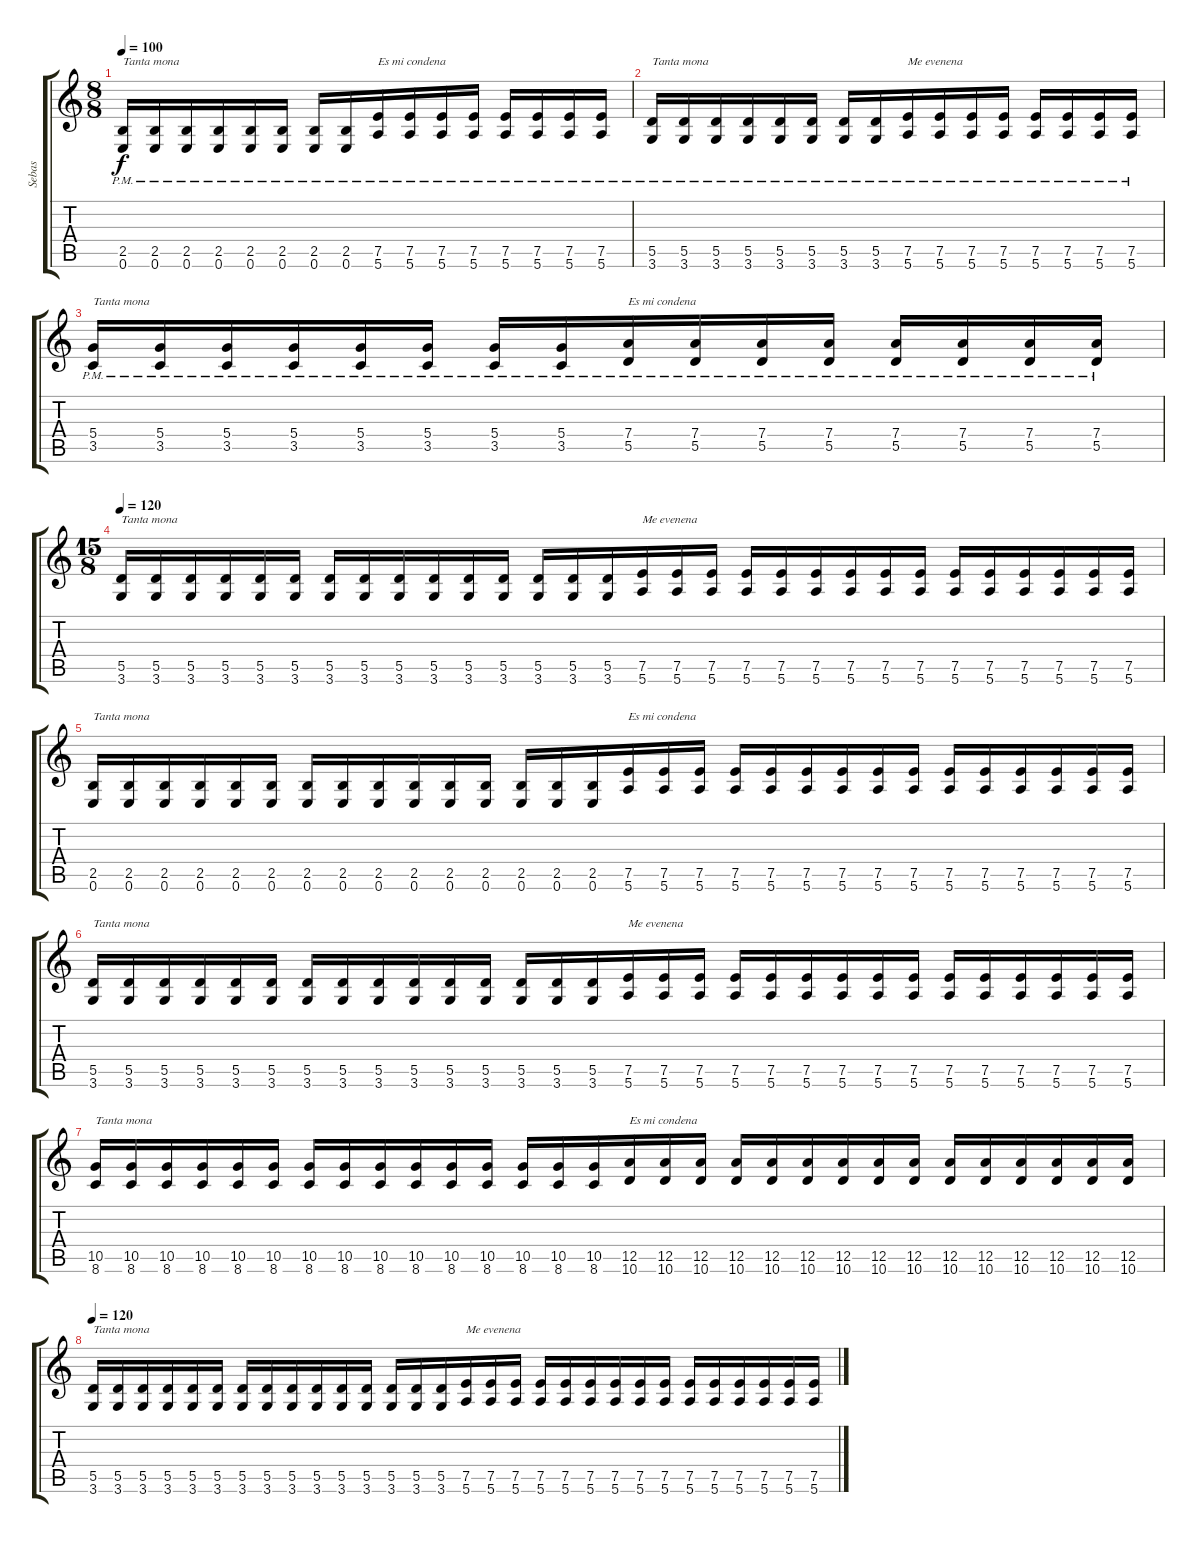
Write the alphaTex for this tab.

\track ("Sebas" "Sebas") {instrument distortionguitar}
\staff {score tabs}
\tuning (E4 B3 G3 D3 A2 E2) {hide}
\ts (8 8)
\tempo 100
\clef g2
\ks c
(2.5{pm} 0.6{pm}).16{txt "Tanta mona" dy f} (2.5{pm} 0.6{pm}).16 (2.5{pm} 0.6{pm}).16 (2.5{pm} 0.6{pm}).16 (2.5{pm} 0.6{pm}).16 (2.5{pm} 0.6{pm}).16 (2.5{pm} 0.6{pm}).16 (2.5{pm} 0.6{pm}).16 (7.5{pm} 5.6{pm}).16{txt "Es mi condena"} (7.5{pm} 5.6{pm}).16 (7.5{pm} 5.6{pm}).16 (7.5{pm} 5.6{pm}).16 (7.5{pm} 5.6{pm}).16 (7.5{pm} 5.6{pm}).16 (7.5{pm} 5.6{pm}).16 (7.5{pm} 5.6{pm}).16 |
(5.5{pm} 3.6{pm}).16{txt "Tanta mona"} (5.5{pm} 3.6{pm}).16 (5.5{pm} 3.6{pm}).16 (5.5{pm} 3.6{pm}).16 (5.5{pm} 3.6{pm}).16 (5.5{pm} 3.6{pm}).16 (5.5{pm} 3.6{pm}).16 (5.5{pm} 3.6{pm}).16 (7.5{pm} 5.6{pm}).16{txt "Me evenena"} (7.5{pm} 5.6{pm}).16 (7.5{pm} 5.6{pm}).16 (7.5{pm} 5.6{pm}).16 (7.5{pm} 5.6{pm}).16 (7.5{pm} 5.6{pm}).16 (7.5{pm} 5.6{pm}).16 (7.5{pm} 5.6{pm}).16 |
(5.4{pm} 3.5{pm}).16{txt "Tanta mona"} (5.4{pm} 3.5{pm}).16 (5.4{pm} 3.5{pm}).16 (5.4{pm} 3.5{pm}).16 (5.4{pm} 3.5{pm}).16 (5.4{pm} 3.5{pm}).16 (5.4{pm} 3.5{pm}).16 (5.4{pm} 3.5{pm}).16 (7.4{pm} 5.5{pm}).16{txt "Es mi condena"} (7.4{pm} 5.5{pm}).16 (7.4{pm} 5.5{pm}).16 (7.4{pm} 5.5{pm}).16 (7.4{pm} 5.5{pm}).16 (7.4{pm} 5.5{pm}).16 (7.4{pm} 5.5{pm}).16 (7.4{pm} 5.5{pm}).16 |
\ts (15 8)
\tempo 120
(5.5 3.6).16{txt "Tanta mona"} (5.5 3.6).16 (5.5 3.6).16 (5.5 3.6).16 (5.5 3.6).16 (5.5 3.6).16 (5.5 3.6).16 (5.5 3.6).16 (5.5 3.6).16 (5.5 3.6).16 (5.5 3.6).16 (5.5 3.6).16 (5.5 3.6).16 (5.5 3.6).16 (5.5 3.6).16 (7.5 5.6).16{txt "Me evenena"} (7.5 5.6).16 (7.5 5.6).16 (7.5 5.6).16 (7.5 5.6).16 (7.5 5.6).16 (7.5 5.6).16 (7.5 5.6).16 (7.5 5.6).16 (7.5 5.6).16 (7.5 5.6).16 (7.5 5.6).16 (7.5 5.6).16 (7.5 5.6).16 (7.5 5.6).16 |
(2.5 0.6).16{txt "Tanta mona"} (2.5 0.6).16 (2.5 0.6).16 (2.5 0.6).16 (2.5 0.6).16 (2.5 0.6).16 (2.5 0.6).16 (2.5 0.6).16 (2.5 0.6).16 (2.5 0.6).16 (2.5 0.6).16 (2.5 0.6).16 (2.5 0.6).16 (2.5 0.6).16 (2.5 0.6).16 (7.5 5.6).16{txt "Es mi condena"} (7.5 5.6).16 (7.5 5.6).16 (7.5 5.6).16 (7.5 5.6).16 (7.5 5.6).16 (7.5 5.6).16 (7.5 5.6).16 (7.5 5.6).16 (7.5 5.6).16 (7.5 5.6).16 (7.5 5.6).16 (7.5 5.6).16 (7.5 5.6).16 (7.5 5.6).16 |
(5.5 3.6).16{txt "Tanta mona"} (5.5 3.6).16 (5.5 3.6).16 (5.5 3.6).16 (5.5 3.6).16 (5.5 3.6).16 (5.5 3.6).16 (5.5 3.6).16 (5.5 3.6).16 (5.5 3.6).16 (5.5 3.6).16 (5.5 3.6).16 (5.5 3.6).16 (5.5 3.6).16 (5.5 3.6).16 (7.5 5.6).16{txt "Me evenena"} (7.5 5.6).16 (7.5 5.6).16 (7.5 5.6).16 (7.5 5.6).16 (7.5 5.6).16 (7.5 5.6).16 (7.5 5.6).16 (7.5 5.6).16 (7.5 5.6).16 (7.5 5.6).16 (7.5 5.6).16 (7.5 5.6).16 (7.5 5.6).16 (7.5 5.6).16 |
(10.5 8.6).16{txt "Tanta mona"} (10.5 8.6).16 (10.5 8.6).16 (10.5 8.6).16 (10.5 8.6).16 (10.5 8.6).16 (10.5 8.6).16 (10.5 8.6).16 (10.5 8.6).16 (10.5 8.6).16 (10.5 8.6).16 (10.5 8.6).16 (10.5 8.6).16 (10.5 8.6).16 (10.5 8.6).16 (12.5 10.6).16{txt "Es mi condena"} (12.5 10.6).16 (12.5 10.6).16 (12.5 10.6).16 (12.5 10.6).16 (12.5 10.6).16 (12.5 10.6).16 (12.5 10.6).16 (12.5 10.6).16 (12.5 10.6).16 (12.5 10.6).16 (12.5 10.6).16 (12.5 10.6).16 (12.5 10.6).16 (12.5 10.6).16 |
\tempo 120
(5.5 3.6).16{txt "Tanta mona"} (5.5 3.6).16 (5.5 3.6).16 (5.5 3.6).16 (5.5 3.6).16 (5.5 3.6).16 (5.5 3.6).16 (5.5 3.6).16 (5.5 3.6).16 (5.5 3.6).16 (5.5 3.6).16 (5.5 3.6).16 (5.5 3.6).16 (5.5 3.6).16 (5.5 3.6).16 (7.5 5.6).16{txt "Me evenena"} (7.5 5.6).16 (7.5 5.6).16 (7.5 5.6).16 (7.5 5.6).16 (7.5 5.6).16 (7.5 5.6).16 (7.5 5.6).16 (7.5 5.6).16 (7.5 5.6).16 (7.5 5.6).16 (7.5 5.6).16 (7.5 5.6).16 (7.5 5.6).16 (7.5 5.6).16
